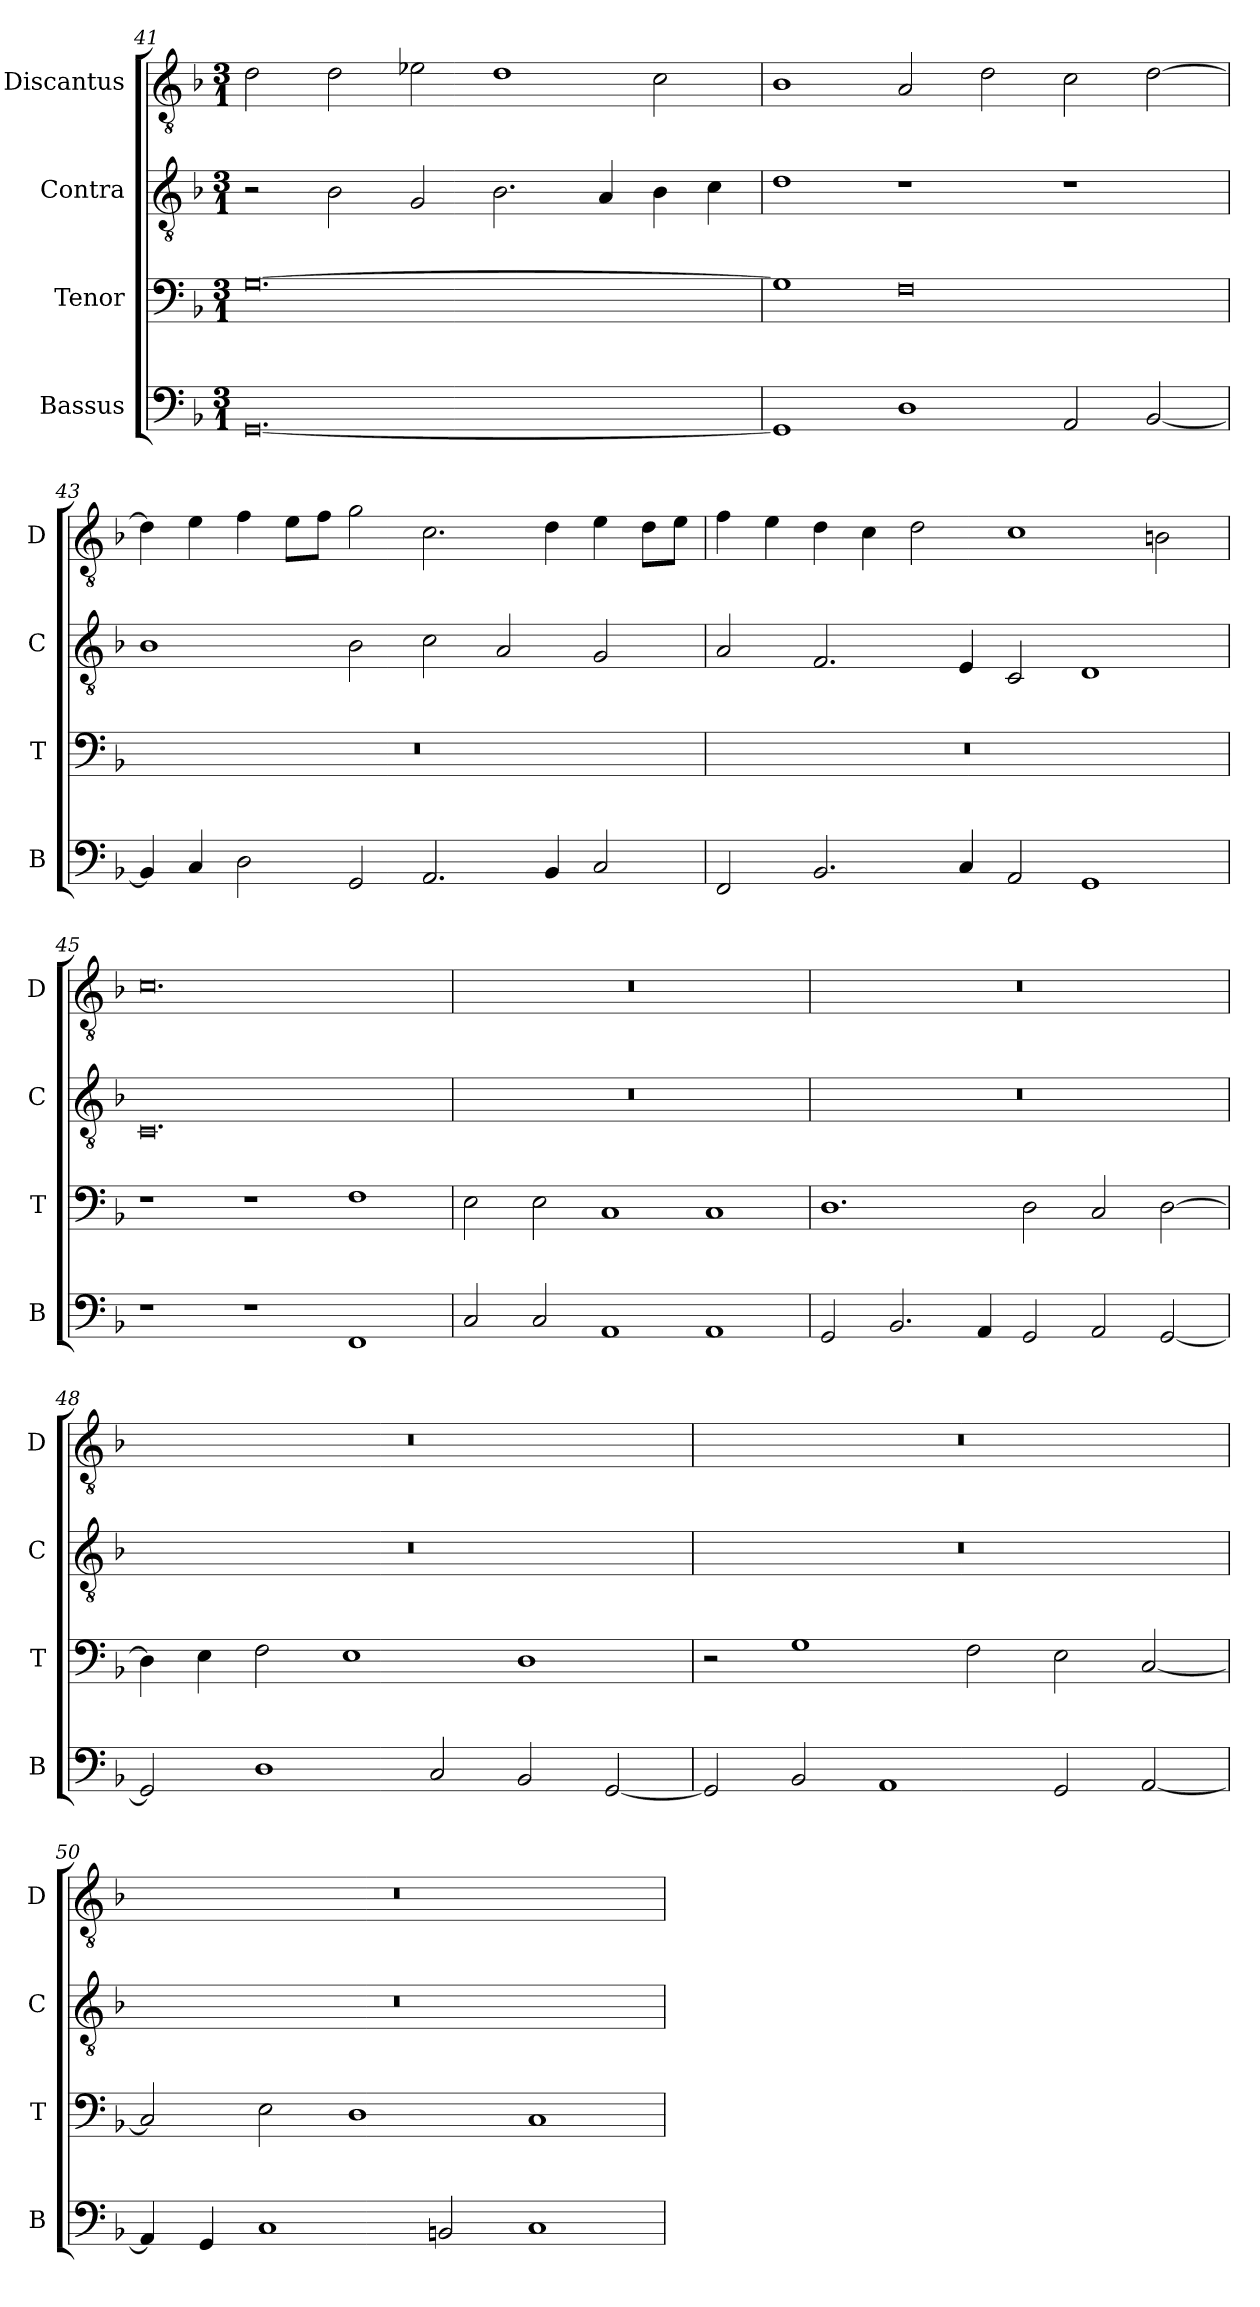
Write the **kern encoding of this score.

**kern	**kern	**kern	**kern
*part4	*part3	*part2	*part1
*staff4	*staff3	*staff2	*staff1
*I"Bassus	*I"Tenor	*I"Contra	*I"Discantus
*I'B	*I'T	*I'C	*I'D
*clefF4	*clefF4	*clefGv2	*clefGv2
*k[b-]	*k[b-]	*k[b-]	*k[b-]
*M3/1	*M3/1	*M3/1	*M3/1
=41	=41	=41	=41
[0.GG	[0.G	2r	2d\
.	.	2B-\	2d\
.	.	2G/	2e-X\
.	.	2.B-\	1d
.	.	4A/	.
.	.	4B-\	2c\
.	.	4c\	.
=42	=42	=42	=42
1GG]	1G]	1d	1B-
1D	0F	1r	2A/
.	.	.	2d\
2AA/	.	1r	2c\
[2BB-/	.	.	[2d\
=43	=43	=43	=43
4BB-/]	0.r	1B-	4d\]
4C/	.	.	4e\
2D\	.	.	4f\
.	.	.	8e\L
.	.	.	8f\J
2GG/	.	2B-\	2g\
2.AA/	.	2c\	2.c\
.	.	2A/	.
4BB-/	.	.	4d\
2C/	.	2G/	4e\
.	.	.	8d\L
.	.	.	8e\J
=44	=44	=44	=44
2FF/	0.r	2A/	4f\
.	.	.	4e\
2.BB-/	.	2.F/	4d\
.	.	.	4c\
.	.	.	2d\
4C/	.	4E/	.
2AA/	.	2C/	1c
1GG	.	1D	.
.	.	.	2Bn\
=45	=45	=45	=45
1r	1r	0.C	0.c
1r	1r	.	.
1FF	1F	.	.
=46	=46	=46	=46
2C/	2E\	0.r	0.r
2C/	2E\	.	.
1AA	1C	.	.
1AA	1C	.	.
=47	=47	=47	=47
2GG/	1.D	0.r	0.r
2.BB-/	.	.	.
4AA/	.	.	.
2GG/	2D\	.	.
2AA/	2C/	.	.
[2GG/	[2D\	.	.
=48	=48	=48	=48
2GG/]	4D\]	0.r	0.r
.	4E\	.	.
1D	2F\	.	.
.	1E	.	.
2C/	.	.	.
2BB-/	1D	.	.
[2GG/	.	.	.
=49	=49	=49	=49
2GG/]	2r	0.r	0.r
2BB-/	1G	.	.
1AA	.	.	.
.	2F\	.	.
2GG/	2E\	.	.
[2AA/	[2C/	.	.
=50	=50	=50	=50
4AA/]	2C/]	0.r	0.r
4GG/	.	.	.
1C	2E\	.	.
.	1D	.	.
2BBn/	.	.	.
1C	1C	.	.
=	=	=	=
*-	*-	*-	*-
